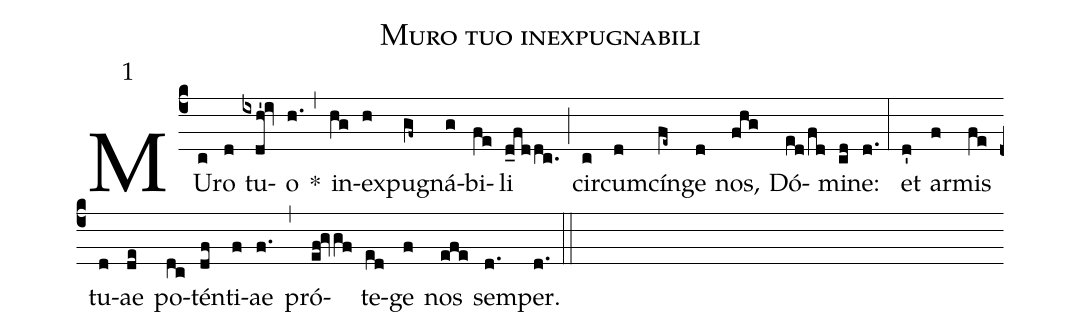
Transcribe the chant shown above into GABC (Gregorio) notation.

name:Muro tuo inexpugnabili;
mode:1;
annotation:1;
office-part:Antiphonae;
%%
(c4) MU(c)ro(d) tu(ixdh'!iv)o(h.) *(,) in(hg)ex(h)pu(gf~)gná(g)bi(fe)li(d_fddc.) (;) cir(c)cum(d)cín(fe~)ge(d) nos,(fhg) Dó(ed/fd)mi(cd)ne:(d.) (:) et(d') ar(f)mis(fe) tu(d)ae(de) po(dc)tén(df)ti(f)ae(f.) (,) pró(ef!gvgf)te(ed)ge(f) nos(efe) sem(d.)per.(d.) (::)
